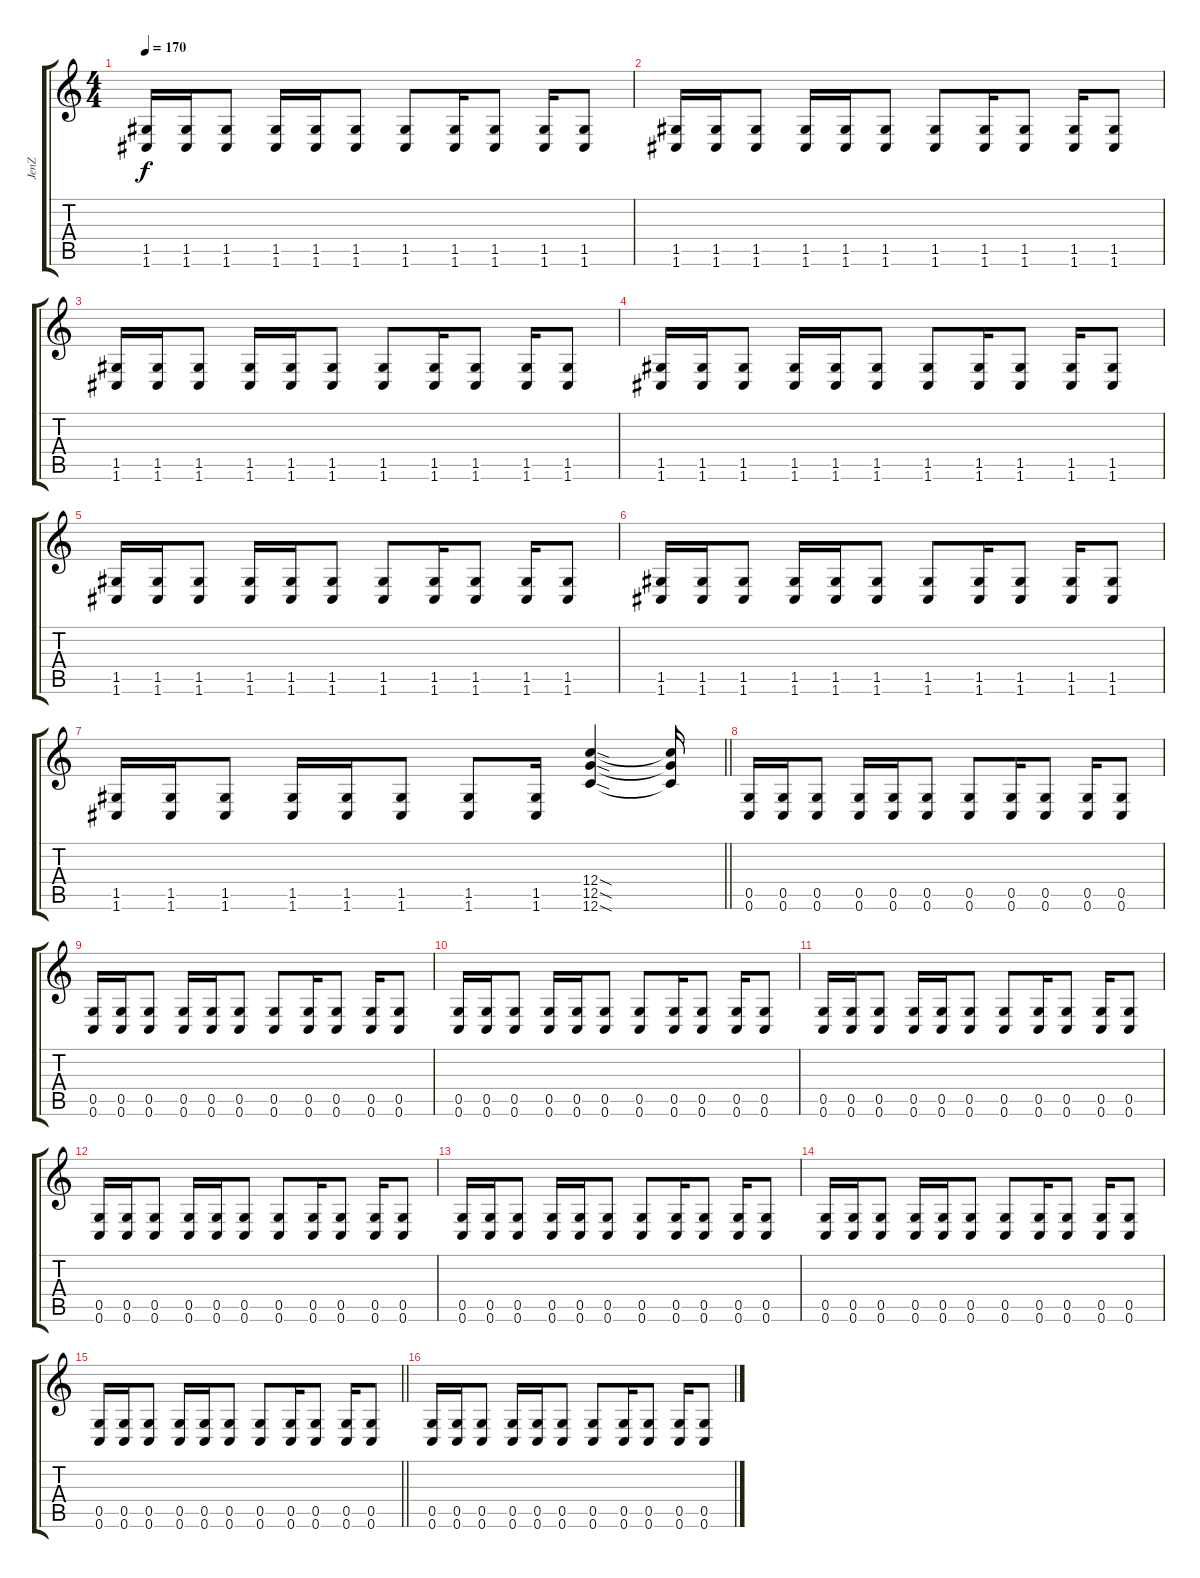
\track ("JenZ" "JenZ") {instrument distortionguitar}
\staff {score tabs}
\tuning (D4 A3 F3 C3 G2 C2) {hide}
\ts (4 4)
\tempo 170
\clef g2
\ks c
(1.5 1.6).16{dy f} (1.5 1.6).16 (1.5 1.6).8 (1.5 1.6).16 (1.5 1.6).16 (1.5 1.6).8 (1.5 1.6).8 (1.5 1.6).16 (1.5 1.6).8 (1.5 1.6).16 (1.5 1.6).8 |
(1.5 1.6).16 (1.5 1.6).16 (1.5 1.6).8 (1.5 1.6).16 (1.5 1.6).16 (1.5 1.6).8 (1.5 1.6).8 (1.5 1.6).16 (1.5 1.6).8 (1.5 1.6).16 (1.5 1.6).8 |
(1.5 1.6).16 (1.5 1.6).16 (1.5 1.6).8 (1.5 1.6).16 (1.5 1.6).16 (1.5 1.6).8 (1.5 1.6).8 (1.5 1.6).16 (1.5 1.6).8 (1.5 1.6).16 (1.5 1.6).8 |
(1.5 1.6).16 (1.5 1.6).16 (1.5 1.6).8 (1.5 1.6).16 (1.5 1.6).16 (1.5 1.6).8 (1.5 1.6).8 (1.5 1.6).16 (1.5 1.6).8 (1.5 1.6).16 (1.5 1.6).8 |
(1.5 1.6).16 (1.5 1.6).16 (1.5 1.6).8 (1.5 1.6).16 (1.5 1.6).16 (1.5 1.6).8 (1.5 1.6).8 (1.5 1.6).16 (1.5 1.6).8 (1.5 1.6).16 (1.5 1.6).8 |
(1.5 1.6).16 (1.5 1.6).16 (1.5 1.6).8 (1.5 1.6).16 (1.5 1.6).16 (1.5 1.6).8 (1.5 1.6).8 (1.5 1.6).16 (1.5 1.6).8 (1.5 1.6).16 (1.5 1.6).8 |
\barLineRight lightlight
(1.5 1.6).16 (1.5 1.6).16 (1.5 1.6).8 (1.5 1.6).16 (1.5 1.6).16 (1.5 1.6).8 (1.5 1.6).8 (1.5 1.6).16 (12.4{sod} 12.5{sod} 12.6{sod}).4 (12.4{t} 12.5{t} 12.6{t}).16 |
(0.5 0.6).16 (0.5 0.6).16 (0.5 0.6).8 (0.5 0.6).16 (0.5 0.6).16 (0.5 0.6).8 (0.5 0.6).8 (0.5 0.6).16 (0.5 0.6).8 (0.5 0.6).16 (0.5 0.6).8 |
(0.5 0.6).16 (0.5 0.6).16 (0.5 0.6).8 (0.5 0.6).16 (0.5 0.6).16 (0.5 0.6).8 (0.5 0.6).8 (0.5 0.6).16 (0.5 0.6).8 (0.5 0.6).16 (0.5 0.6).8 |
(0.5 0.6).16 (0.5 0.6).16 (0.5 0.6).8 (0.5 0.6).16 (0.5 0.6).16 (0.5 0.6).8 (0.5 0.6).8 (0.5 0.6).16 (0.5 0.6).8 (0.5 0.6).16 (0.5 0.6).8 |
(0.5 0.6).16 (0.5 0.6).16 (0.5 0.6).8 (0.5 0.6).16 (0.5 0.6).16 (0.5 0.6).8 (0.5 0.6).8 (0.5 0.6).16 (0.5 0.6).8 (0.5 0.6).16 (0.5 0.6).8 |
(0.5 0.6).16 (0.5 0.6).16 (0.5 0.6).8 (0.5 0.6).16 (0.5 0.6).16 (0.5 0.6).8 (0.5 0.6).8 (0.5 0.6).16 (0.5 0.6).8 (0.5 0.6).16 (0.5 0.6).8 |
(0.5 0.6).16 (0.5 0.6).16 (0.5 0.6).8 (0.5 0.6).16 (0.5 0.6).16 (0.5 0.6).8 (0.5 0.6).8 (0.5 0.6).16 (0.5 0.6).8 (0.5 0.6).16 (0.5 0.6).8 |
(0.5 0.6).16 (0.5 0.6).16 (0.5 0.6).8 (0.5 0.6).16 (0.5 0.6).16 (0.5 0.6).8 (0.5 0.6).8 (0.5 0.6).16 (0.5 0.6).8 (0.5 0.6).16 (0.5 0.6).8 |
\barLineRight lightlight
(0.5 0.6).16 (0.5 0.6).16 (0.5 0.6).8 (0.5 0.6).16 (0.5 0.6).16 (0.5 0.6).8 (0.5 0.6).8 (0.5 0.6).16 (0.5 0.6).8 (0.5 0.6).16 (0.5 0.6).8 |
(0.5 0.6).16 (0.5 0.6).16 (0.5 0.6).8 (0.5 0.6).16 (0.5 0.6).16 (0.5 0.6).8 (0.5 0.6).8 (0.5 0.6).16 (0.5 0.6).8 (0.5 0.6).16 (0.5 0.6).8
